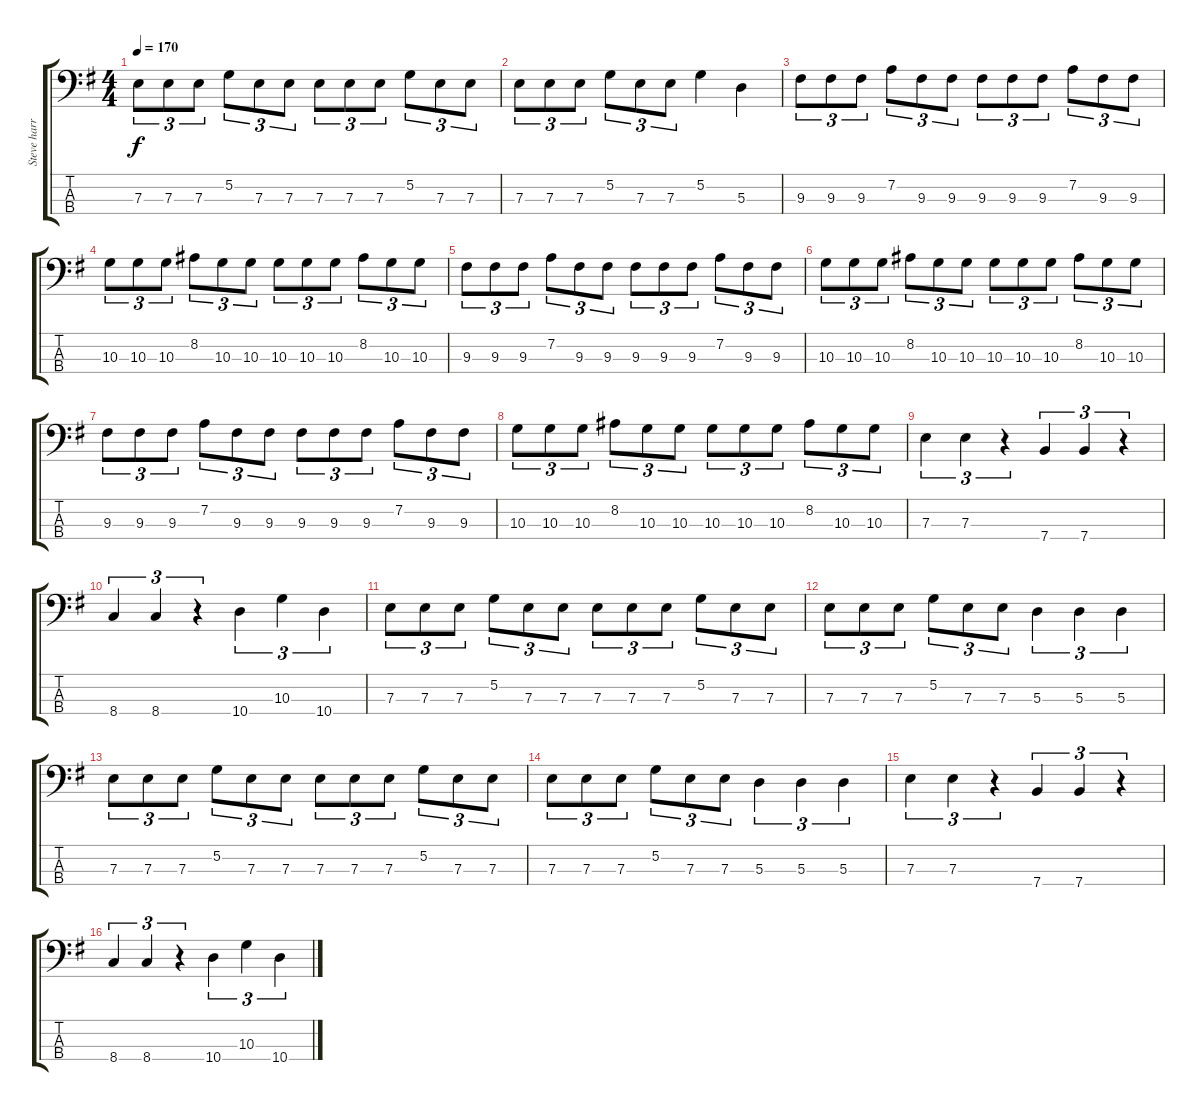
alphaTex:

\track ("Steve harris" "Steve harr") {instrument electricbassfinger}
\staff {score tabs}
\tuning (G2 D2 A1 E1) {hide}
\ts (4 4)
\tempo 170
\clef f4
\ks g
7.3.8{tu (3 2) dy f} 7.3.8{tu (3 2)} 7.3.8{tu (3 2)} 5.2.8{tu (3 2)} 7.3.8{tu (3 2)} 7.3.8{tu (3 2)} 7.3.8{tu (3 2)} 7.3.8{tu (3 2)} 7.3.8{tu (3 2)} 5.2.8{tu (3 2)} 7.3.8{tu (3 2)} 7.3.8{tu (3 2)} |
7.3.8{tu (3 2)} 7.3.8{tu (3 2)} 7.3.8{tu (3 2)} 5.2.8{tu (3 2)} 7.3.8{tu (3 2)} 7.3.8{tu (3 2)} 5.2.4 5.3.4 |
9.3.8{tu (3 2)} 9.3.8{tu (3 2)} 9.3.8{tu (3 2)} 7.2.8{tu (3 2)} 9.3.8{tu (3 2)} 9.3.8{tu (3 2)} 9.3.8{tu (3 2)} 9.3.8{tu (3 2)} 9.3.8{tu (3 2)} 7.2.8{tu (3 2)} 9.3.8{tu (3 2)} 9.3.8{tu (3 2)} |
10.3.8{tu (3 2)} 10.3.8{tu (3 2)} 10.3.8{tu (3 2)} 8.2.8{tu (3 2)} 10.3.8{tu (3 2)} 10.3.8{tu (3 2)} 10.3.8{tu (3 2)} 10.3.8{tu (3 2)} 10.3.8{tu (3 2)} 8.2.8{tu (3 2)} 10.3.8{tu (3 2)} 10.3.8{tu (3 2)} |
9.3.8{tu (3 2)} 9.3.8{tu (3 2)} 9.3.8{tu (3 2)} 7.2.8{tu (3 2)} 9.3.8{tu (3 2)} 9.3.8{tu (3 2)} 9.3.8{tu (3 2)} 9.3.8{tu (3 2)} 9.3.8{tu (3 2)} 7.2.8{tu (3 2)} 9.3.8{tu (3 2)} 9.3.8{tu (3 2)} |
10.3.8{tu (3 2)} 10.3.8{tu (3 2)} 10.3.8{tu (3 2)} 8.2.8{tu (3 2)} 10.3.8{tu (3 2)} 10.3.8{tu (3 2)} 10.3.8{tu (3 2)} 10.3.8{tu (3 2)} 10.3.8{tu (3 2)} 8.2.8{tu (3 2)} 10.3.8{tu (3 2)} 10.3.8{tu (3 2)} |
9.3.8{tu (3 2)} 9.3.8{tu (3 2)} 9.3.8{tu (3 2)} 7.2.8{tu (3 2)} 9.3.8{tu (3 2)} 9.3.8{tu (3 2)} 9.3.8{tu (3 2)} 9.3.8{tu (3 2)} 9.3.8{tu (3 2)} 7.2.8{tu (3 2)} 9.3.8{tu (3 2)} 9.3.8{tu (3 2)} |
10.3.8{tu (3 2)} 10.3.8{tu (3 2)} 10.3.8{tu (3 2)} 8.2.8{tu (3 2)} 10.3.8{tu (3 2)} 10.3.8{tu (3 2)} 10.3.8{tu (3 2)} 10.3.8{tu (3 2)} 10.3.8{tu (3 2)} 8.2.8{tu (3 2)} 10.3.8{tu (3 2)} 10.3.8{tu (3 2)} |
7.3.4{tu (3 2)} 7.3.4{tu (3 2)} r.4{tu (3 2)} 7.4.4{tu (3 2)} 7.4.4{tu (3 2)} r.4{tu (3 2)} |
8.4.4{tu (3 2)} 8.4.4{tu (3 2)} r.4{tu (3 2)} 10.4.4{tu (3 2)} 10.3.4{tu (3 2)} 10.4.4{tu (3 2)} |
7.3.8{tu (3 2)} 7.3.8{tu (3 2)} 7.3.8{tu (3 2)} 5.2.8{tu (3 2)} 7.3.8{tu (3 2)} 7.3.8{tu (3 2)} 7.3.8{tu (3 2)} 7.3.8{tu (3 2)} 7.3.8{tu (3 2)} 5.2.8{tu (3 2)} 7.3.8{tu (3 2)} 7.3.8{tu (3 2)} |
7.3.8{tu (3 2)} 7.3.8{tu (3 2)} 7.3.8{tu (3 2)} 5.2.8{tu (3 2)} 7.3.8{tu (3 2)} 7.3.8{tu (3 2)} 5.3.4{tu (3 2)} 5.3.4{tu (3 2)} 5.3.4{tu (3 2)} |
7.3.8{tu (3 2)} 7.3.8{tu (3 2)} 7.3.8{tu (3 2)} 5.2.8{tu (3 2)} 7.3.8{tu (3 2)} 7.3.8{tu (3 2)} 7.3.8{tu (3 2)} 7.3.8{tu (3 2)} 7.3.8{tu (3 2)} 5.2.8{tu (3 2)} 7.3.8{tu (3 2)} 7.3.8{tu (3 2)} |
7.3.8{tu (3 2)} 7.3.8{tu (3 2)} 7.3.8{tu (3 2)} 5.2.8{tu (3 2)} 7.3.8{tu (3 2)} 7.3.8{tu (3 2)} 5.3.4{tu (3 2)} 5.3.4{tu (3 2)} 5.3.4{tu (3 2)} |
7.3.4{tu (3 2)} 7.3.4{tu (3 2)} r.4{tu (3 2)} 7.4.4{tu (3 2)} 7.4.4{tu (3 2)} r.4{tu (3 2)} |
8.4.4{tu (3 2)} 8.4.4{tu (3 2)} r.4{tu (3 2)} 10.4.4{tu (3 2)} 10.3.4{tu (3 2)} 10.4.4{tu (3 2)}
